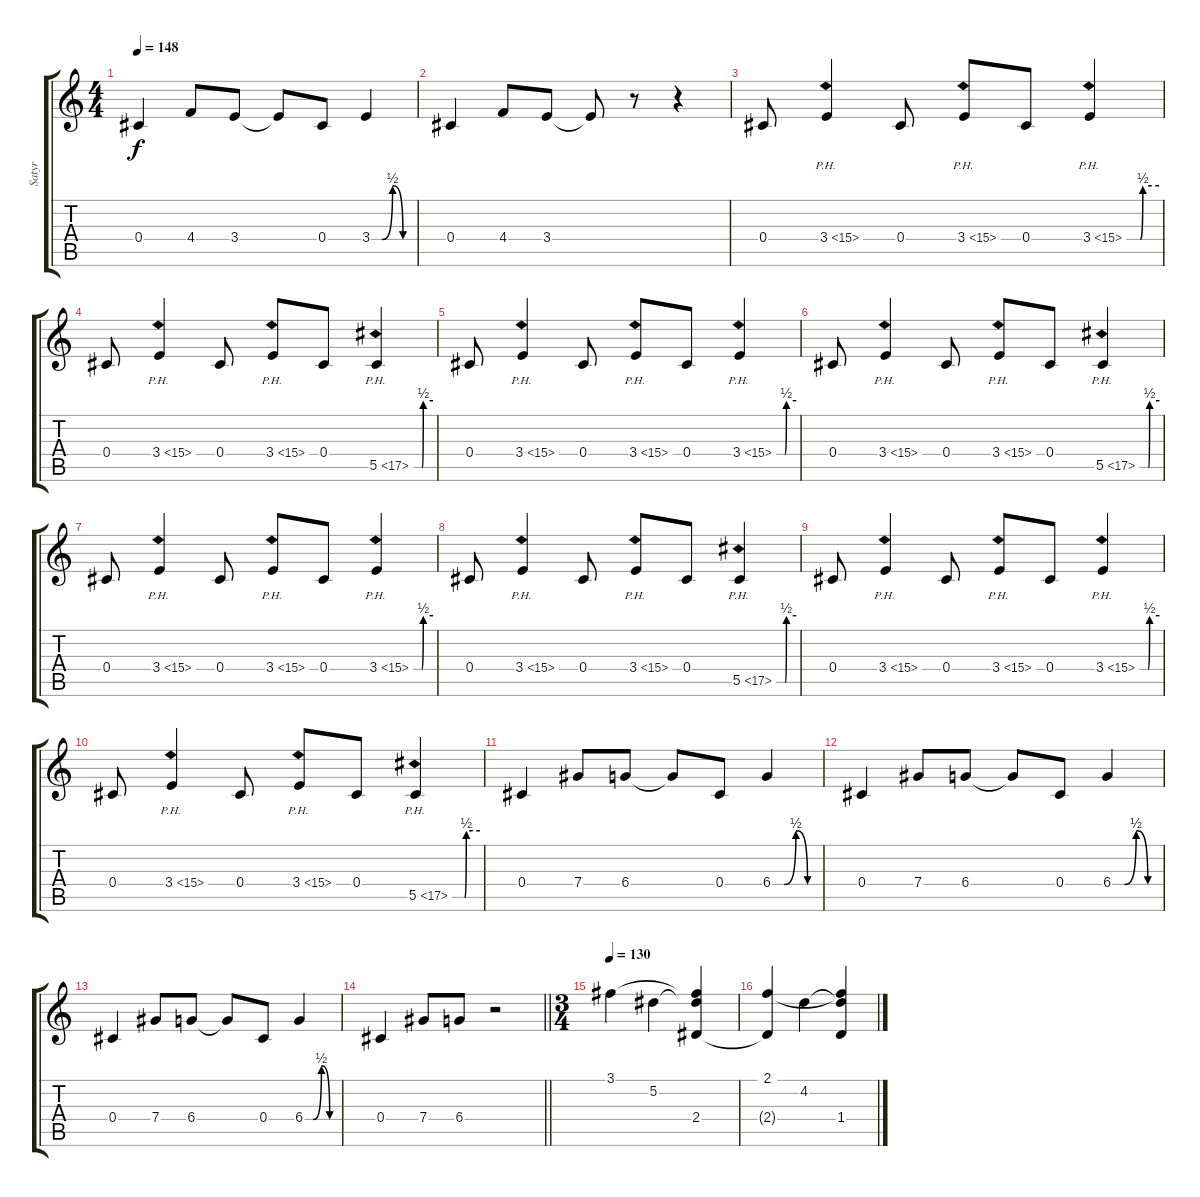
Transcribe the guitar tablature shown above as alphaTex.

\track ("Satyr" "Satyr") {instrument distortionguitar}
\staff {score tabs}
\tuning (Eb4 Bb3 Gb3 Db3 Ab2 Eb2) {hide}
\ts (4 4)
\tempo 148
\clef g2
\ks c
0.4.4{dy f} 4.4.8 3.4.8 3.4{t}.8 0.4.8 3.4{be (custom 0 0 15 0 30 2 45 0 60 0)}.4 |
0.4.4 4.4.8 3.4.8 3.4{t}.8 r.8 r.4 |
0.4.8 3.4{ph 12}.4 0.4.8 3.4{ph 12}.8 0.4.8 3.4{be (custom 0 0 25 0 30 2 60 2) ph 12}.4 |
0.4.8 3.4{ph 12}.4 0.4.8 3.4{ph 12}.8 0.4.8 5.5{be (custom 0 0 26 0 30 2 60 2) ph 12}.4 |
0.4.8 3.4{ph 12}.4 0.4.8 3.4{ph 12}.8 0.4.8 3.4{be (custom 0 0 25 0 30 2 60 2) ph 12}.4 |
0.4.8 3.4{ph 12}.4 0.4.8 3.4{ph 12}.8 0.4.8 5.5{be (custom 0 0 26 0 30 2 60 2) ph 12}.4 |
0.4.8 3.4{ph 12}.4 0.4.8 3.4{ph 12}.8 0.4.8 3.4{be (custom 0 0 25 0 30 2 60 2) ph 12}.4 |
0.4.8 3.4{ph 12}.4 0.4.8 3.4{ph 12}.8 0.4.8 5.5{be (custom 0 0 26 0 30 2 60 2) ph 12}.4 |
0.4.8 3.4{ph 12}.4 0.4.8 3.4{ph 12}.8 0.4.8 3.4{be (custom 0 0 25 0 30 2 60 2) ph 12}.4 |
0.4.8 3.4{ph 12}.4 0.4.8 3.4{ph 12}.8 0.4.8 5.5{be (custom 0 0 26 0 30 2 60 2) ph 12}.4 |
0.4.4 7.4.8 6.4.8 6.4{t}.8 0.4.8 6.4{be (custom 0 0 15 0 30 2 45 0 60 0)}.4 |
0.4.4 7.4.8 6.4.8 6.4{t}.8 0.4.8 6.4{be (custom 0 0 15 0 30 2 45 0 60 0)}.4 |
0.4.4 7.4.8 6.4.8 6.4{t}.8 0.4.8 6.4{be (custom 0 0 15 0 30 2 45 0 60 0)}.4 |
\barLineRight lightlight
0.4.4 7.4.8 6.4.8 r.2 |
\ts (3 4)
\tempo 130
3.1.4 5.2.4 (3.1{t} 5.2{t} 2.4).4 |
(2.1 2.4{t}).4 4.2.4 (2.1{t} 4.2{t} 1.4).4
